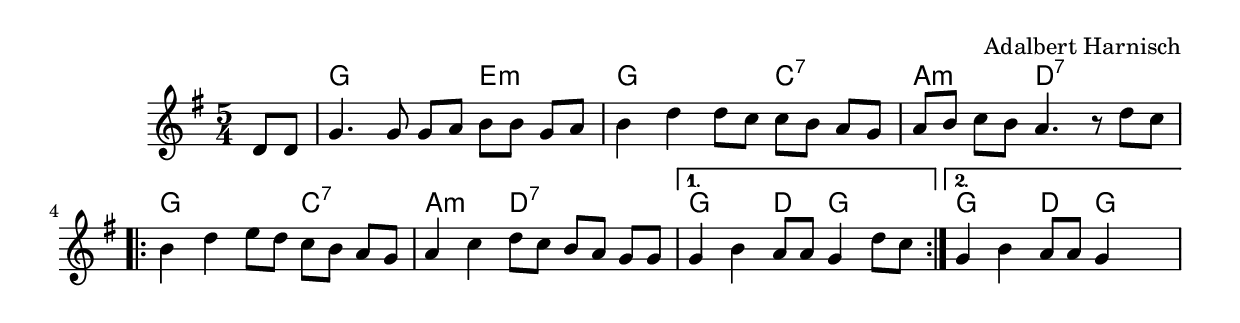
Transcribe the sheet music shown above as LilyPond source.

\version "2.16.0"

\header {
  %title = "Bürgerlied"
  composer = "Adalbert Harnisch"
}

<<  
  \chords {s4 g1*3/4 e2:m g1*3/4 c2:7 a2:m d1*3/4:7 g1*3/4 c2:7 a2:m d1*3/4:7 g2 d4 g2 g d4 g2}
  \relative d'
  {
    \time 5/4
    \key g \major
    \partial 4 d8 d | 
    g4. g8 g a b b g a |
    b4 d d8 c c b a g |
    a b c b a4. r8 d c |
      
    \repeat volta 2
    {
      b4 d e8 d c b a g |
      a4 c d8 c b a g g |
    }
    \alternative
    {
      { g4 b a8 a g4 d'8 c }
      { g4 b a8 a g4 s4 }
    }
  }
>>

